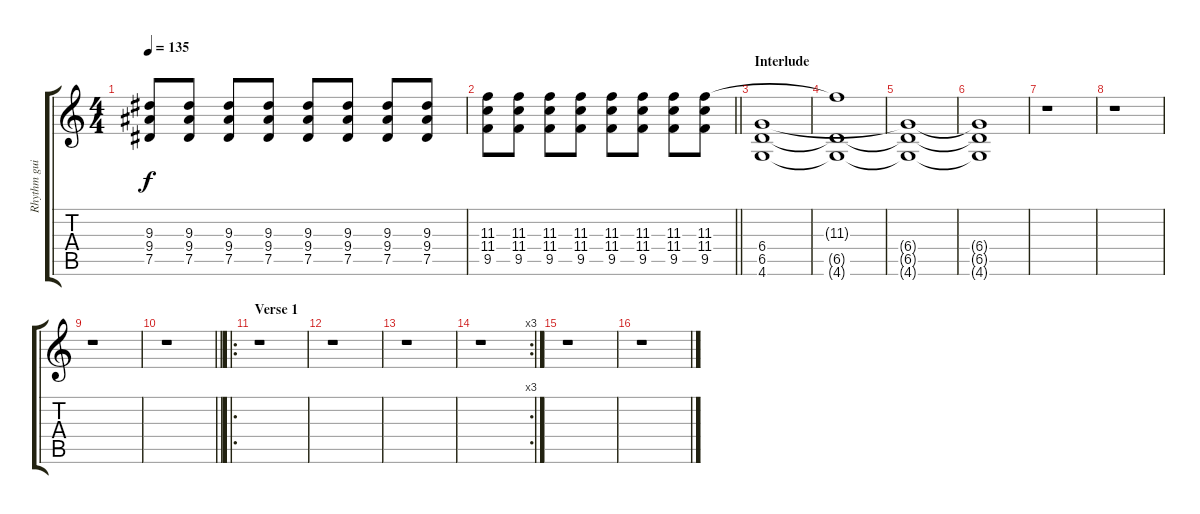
\track ("Rhythm guitar" "Rhythm gui") {instrument overdrivenguitar}
\staff {score tabs}
\tuning (Eb4 Bb3 Gb3 Db3 Ab2 Eb2) {hide}
\ts (4 4)
\tempo 135
\clef g2
\ks c
(9.3 9.4 7.5).8{dy f} (9.3 9.4 7.5).8 (9.3 9.4 7.5).8 (9.3 9.4 7.5).8 (9.3 9.4 7.5).8 (9.3 9.4 7.5).8 (9.3 9.4 7.5).8 (9.3 9.4 7.5).8 |
\barLineRight lightlight
(11.3 11.4 9.5).8 (11.3 11.4 9.5).8 (11.3 11.4 9.5).8 (11.3 11.4 9.5).8 (11.3 11.4 9.5).8 (11.3 11.4 9.5).8 (11.3 11.4 9.5).8 (11.3 11.4 9.5).8 |
\section ("" "Interlude")
(6.4 6.5 4.6).1 |
(11.3{t} 6.5{t} 4.6{t}).1 |
(6.4{t} 6.5{t} 4.6{t}).1 |
(6.4{t} 6.5{t} 4.6{t}).1 |
r.1 |
r.1 |
r.1 |
\barLineRight lightlight
r.1 |
\ro
\section ("" "Verse 1")
r.1 |
r.1 |
r.1 |
\rc 3
r.1 |
r.1 |
r.1
